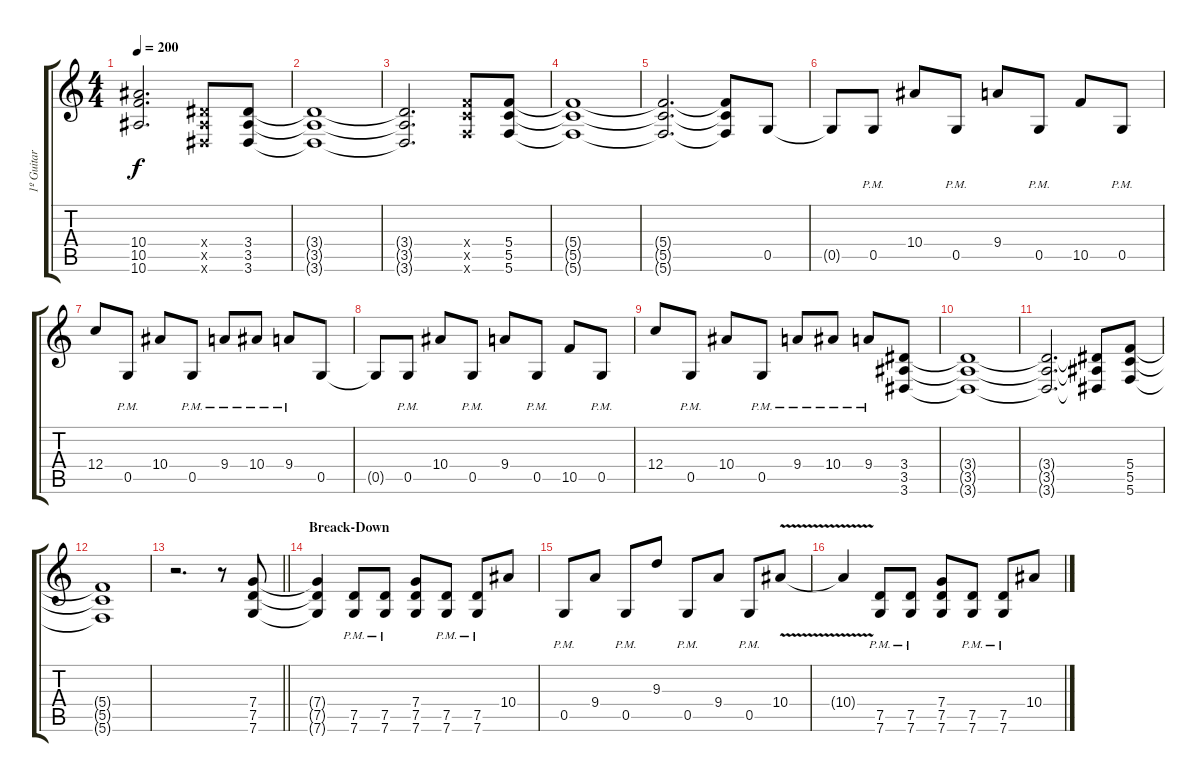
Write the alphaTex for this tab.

\track ("1º Guitar" "1º Guitar") {instrument distortionguitar}
\staff {score tabs}
\tuning (D4 A3 F3 C3 G2 C2) {hide}
\ts (4 4)
\tempo 200
\clef g2
\ks c
(10.4{t} 10.5{t} 10.6{t}).2{d dy f} (3.4{x} 3.5{x} 3.6{x}).8 (3.4 3.5 3.6).8 |
(3.4{t} 3.5{t} 3.6{t}).1 |
(3.4{t} 3.5{t} 3.6{t}).2{d} (5.4{x} 5.5{x} 5.6{x}).8 (5.4 5.5 5.6).8 |
(5.4{t} 5.5{t} 5.6{t}).1 |
(5.4{t} 5.5{t} 5.6{t}).2{d} (5.4{t} 5.5{t} 5.6{t}).8 0.5.8 |
0.5{t}.8 0.5{pm}.8 10.4.8 0.5{pm}.8 9.4.8 0.5{pm}.8 10.5.8 0.5{pm}.8 |
12.4.8 0.5{pm}.8 10.4.8 0.5{pm}.8 9.4{pm}.8 10.4{pm}.8 9.4{pm}.8 0.5.8 |
0.5{t}.8 0.5{pm}.8 10.4.8 0.5{pm}.8 9.4.8 0.5{pm}.8 10.5.8 0.5{pm}.8 |
12.4.8 0.5{pm}.8 10.4.8 0.5{pm}.8 9.4{pm}.8 10.4{pm}.8 9.4{pm}.8 (3.4 3.5 3.6).8 |
(3.4{t} 3.5{t} 3.6{t}).1 |
(3.4{t} 3.5{t} 3.6{t}).2{d} (3.4{t} 3.5{t} 3.6{t}).8 (5.4 5.5 5.6).8 |
(5.4{t} 5.5{t} 5.6{t}).1 |
\barLineRight lightlight
r.2{d} r.8 (7.4 7.5 7.6).8 |
\section ("" "Breack-Down")
(7.4{t} 7.5{t} 7.6{t}).4 (7.5{pm} 7.6{pm}).8 (7.5{pm} 7.6{pm}).8 (7.4 7.5 7.6).8 (7.5{pm} 7.6{pm}).8 (7.5{pm} 7.6{pm}).8 10.4.8 |
0.5{pm}.8 9.4.8 0.5{pm}.8 9.3.8 0.5{pm}.8 9.4.8 0.5{pm}.8 10.4{v}.8 |
10.4{t}.4 (7.5{pm} 7.6{pm}).8 (7.5{pm} 7.6{pm}).8 (7.4 7.5 7.6).8 (7.5{pm} 7.6{pm}).8 (7.5{pm} 7.6{pm}).8 10.4.8
